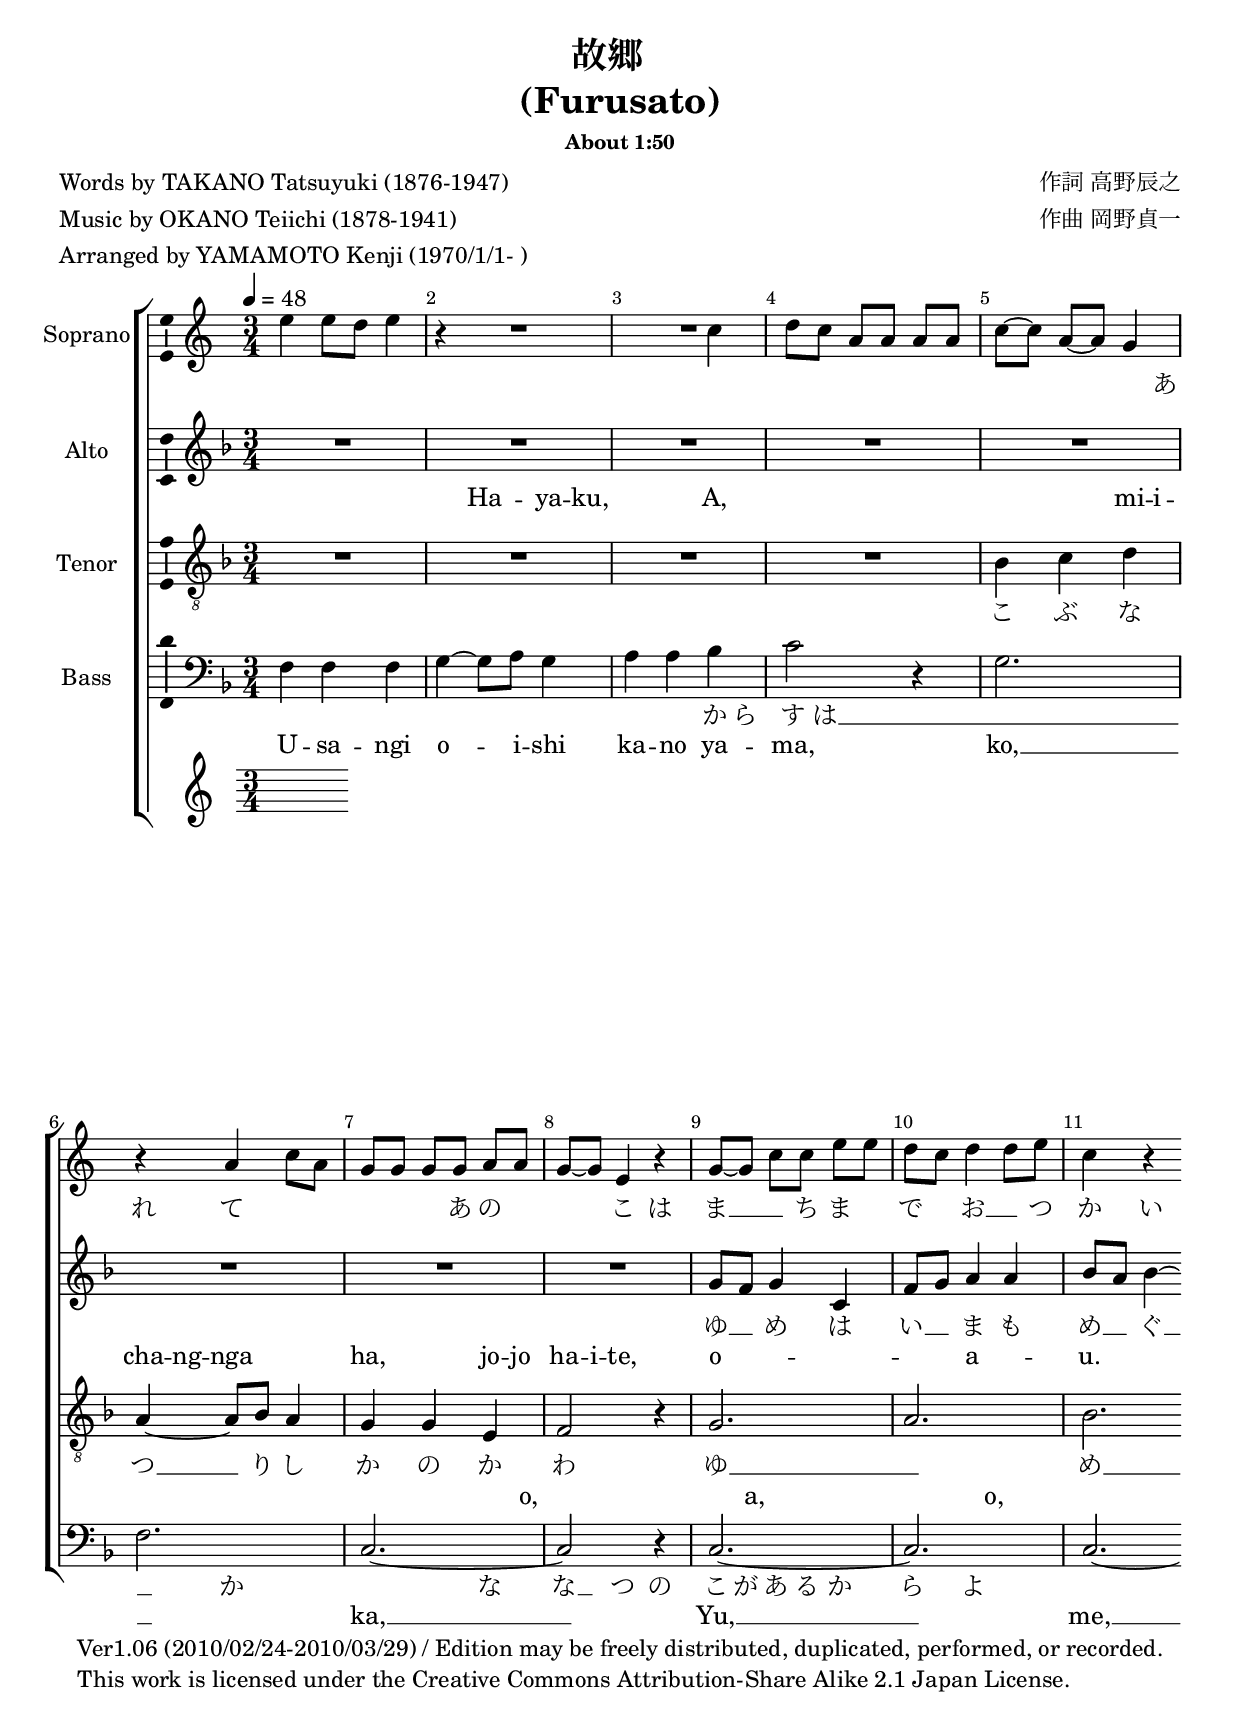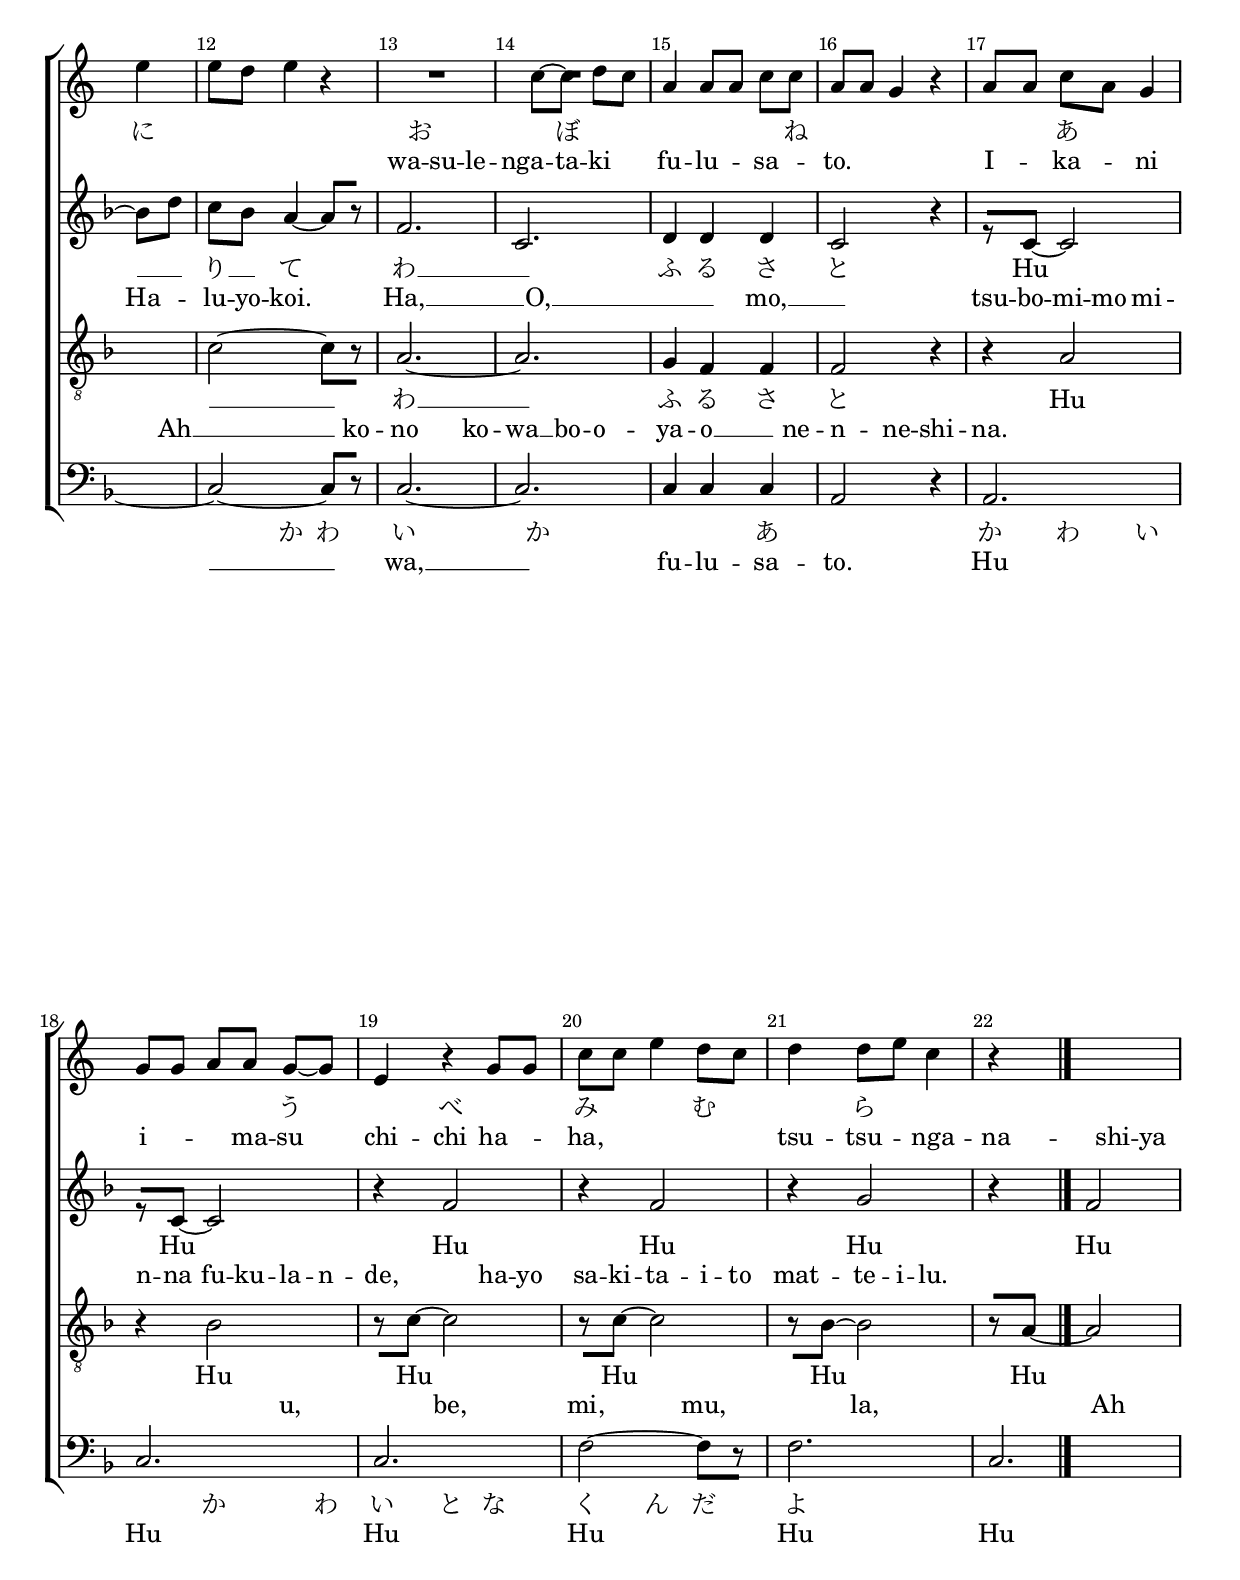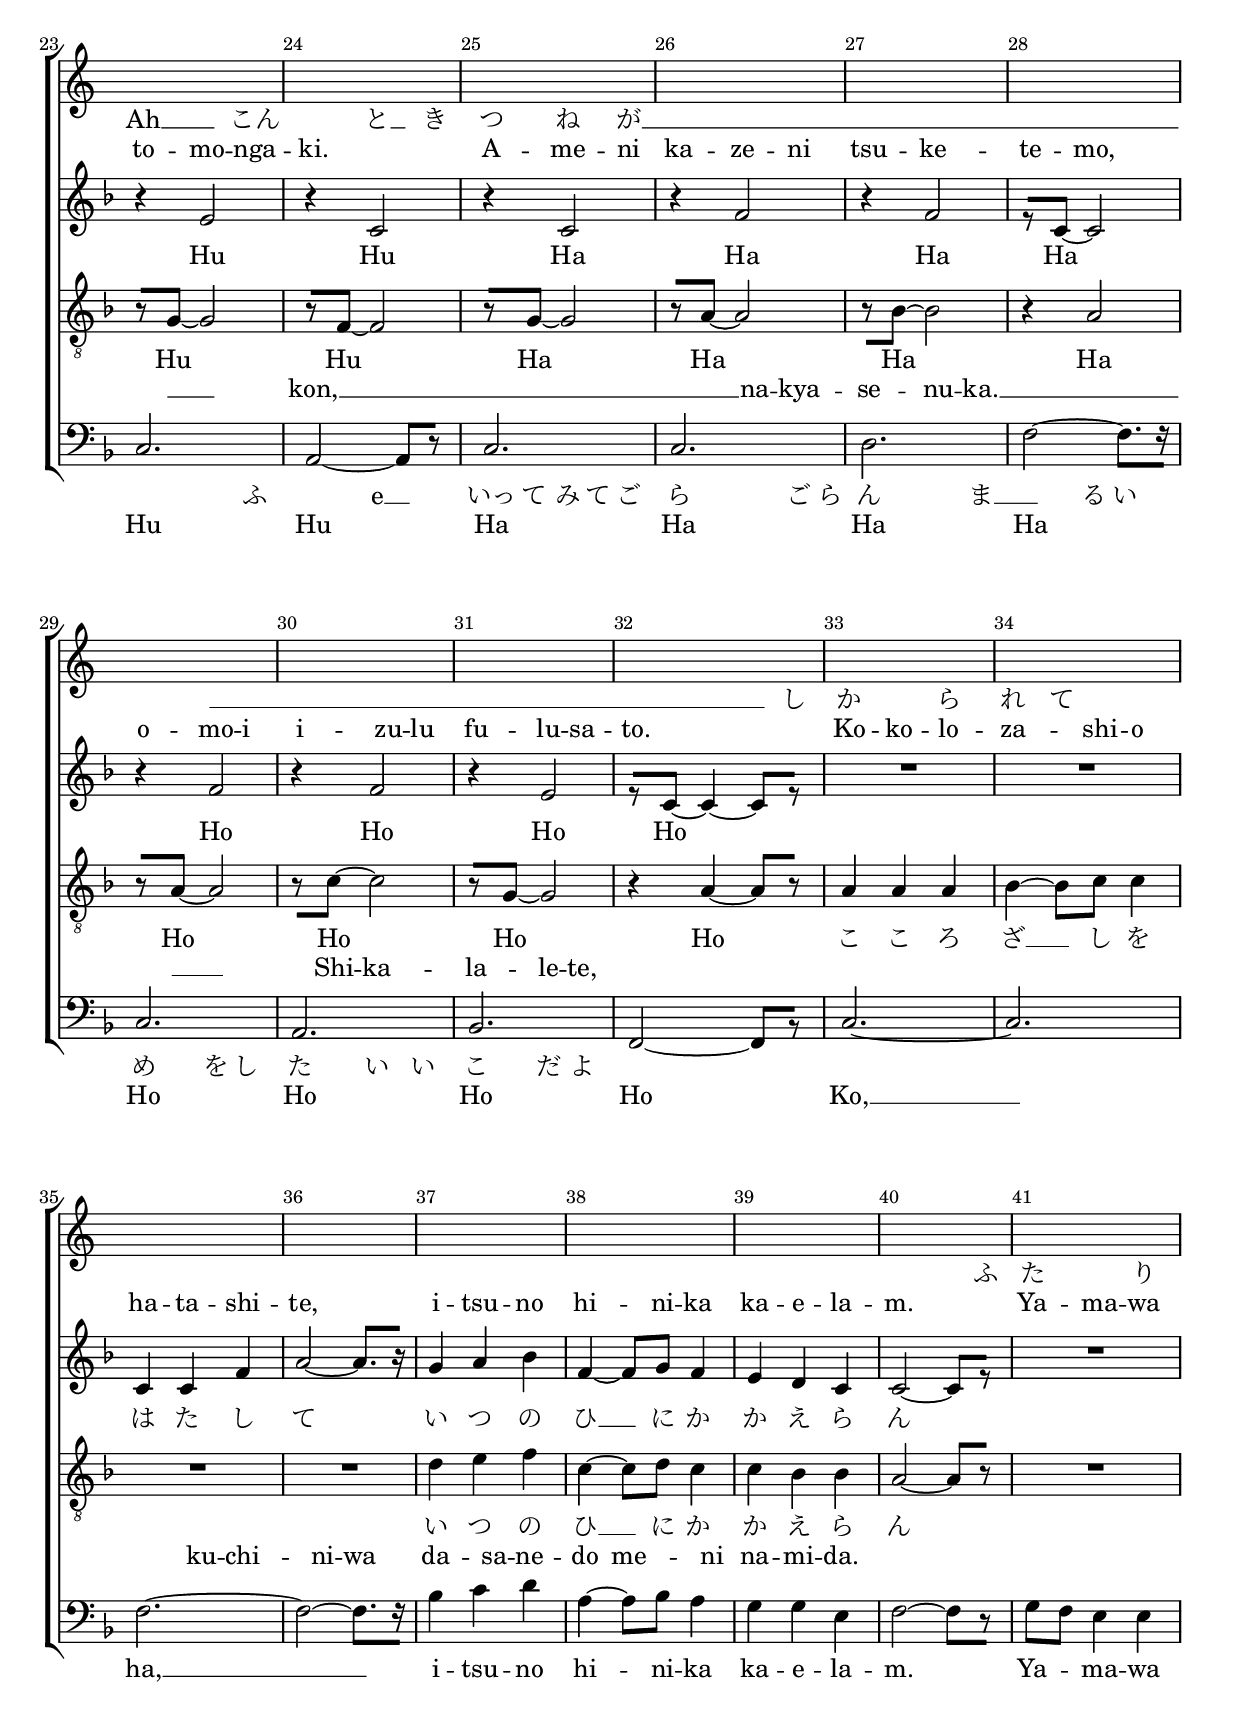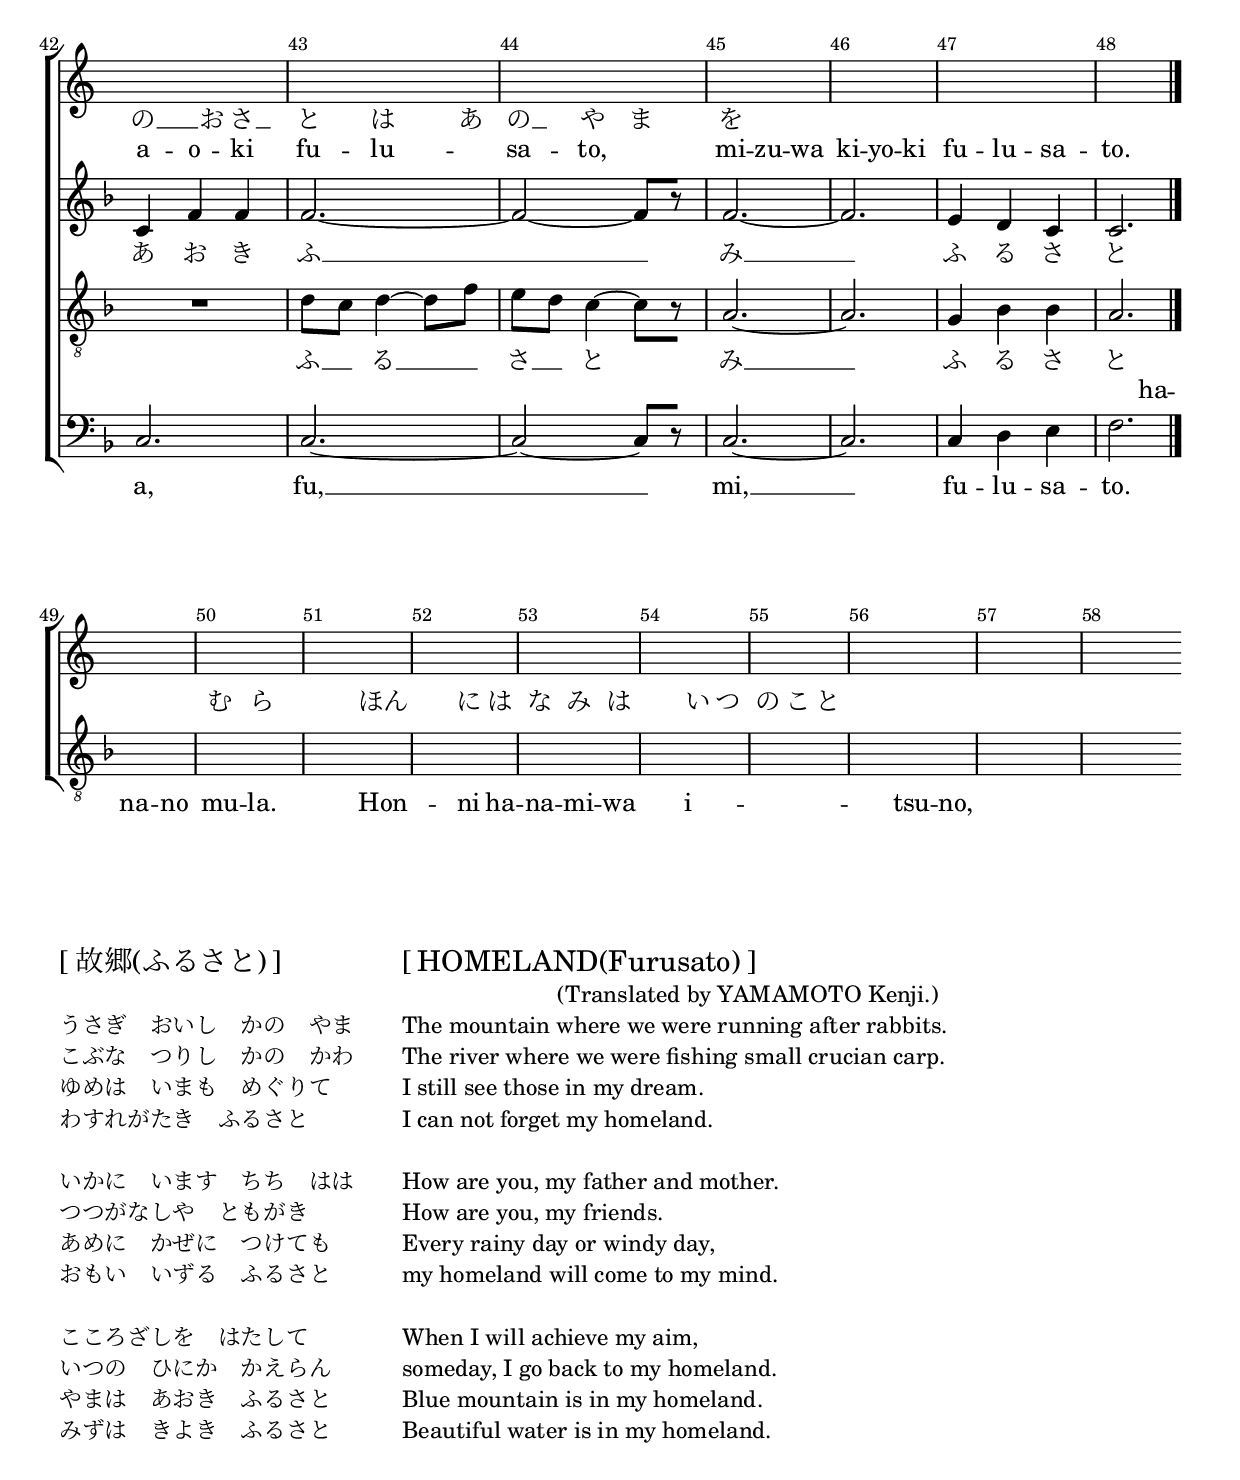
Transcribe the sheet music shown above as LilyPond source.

% **********************************************************************
% furusato.ly :
%  Copyright (C) 2010 YAMAMOTO Kenji
%  This work is licensed under 
%  the Creative Commons Attribution-Share Alike 2.1 Japan License. 
%  To view a copy of this license, 
%  visit http://creativecommons.org/licenses/by-sa/2.1/jp/
%  or send a letter to Creative Commons, 171 Second Street,
%  Suite 300, San Francisco, California, 94105, USA.
% **********************************************************************

\version "2.12.3"

\include "common.ly"

% **********************************************************************
% sopranoMusic.ly :
%  Copyright (C) 2010 YAMAMOTO Kenji
%  This work is licensed under 
%  the Creative Commons Attribution-Share Alike 2.1 Japan License. 
%  To view a copy of this license, 
%  visit http://creativecommons.org/licenses/by-sa/2.1/jp/
%  or send a letter to Creative Commons, 171 Second Street,
%  Suite 300, San Francisco, California, 94105, USA.
% **********************************************************************

sopranoMusic =
{
  \set Staff.instrumentName = "Soprano"

  \clef treble

  \key c \major

  % --------------------------------------------------
  % Initial Setting
  % --------------------------------------------------
%  \set Staff.midiInstrument = "acoustic grand"
  \set Staff.midiInstrument = "violin"

  \override Staff.TimeSignature #'style = #'()

  \time 2/4

  % --------------------------------------------------
  % 1-1
  % --------------------------------------------------
  \relative c''
  {
    e4 e8 [ d ] | e4 r4 | R1*2/4 | R1*2/4 |
  }

  % --------------------------------------------------
  % 1-2
  % --------------------------------------------------
  \relative c''
  {
    c4 d8 [ c ] | a8 [ a ] a8 [ a ] | c8~ [ c ] a8~ [ a ] | g4 r4 |
  }

  % --------------------------------------------------
  % 1-3
  % --------------------------------------------------
  \relative c''
  {
    a4 c8 [ a ] | g8 [ g ] g8 [ g ] | a8 [ a ] g8~ [ g ] | e4 r4 |
  }

  % --------------------------------------------------
  % 1-4
  % --------------------------------------------------
  \relative c''
  {
    g8~ [ g ] c8 [ c ] | e8 [ e ] d8 [ c ] | d4 d8 [ e ] | c4 r4 |
  }

  \break

  % --------------------------------------------------
  % 2-1
  % --------------------------------------------------
  \relative c''
  {
    e4 e8 [ d ] | e4 r4 | R1*2/4 | R1*2/4 |
  }

  % --------------------------------------------------
  % 2-2
  % --------------------------------------------------
  \relative c''
  {
    c8~ [ c ] d8 [ c ] | a4 a8 [ a ] | c8 [ c ] a8 [ a ] | g4 r4 |
  }

  % --------------------------------------------------
  % 2-3
  % --------------------------------------------------
  \relative c''
  {
    a8 [ a ] c8 [ a ] | g4 g8 [ g ] | a8 [ a ] g8~ [ g ] | e4 r4 |
  }

  % --------------------------------------------------
  % 2-4
  % --------------------------------------------------
  \relative c''
  {
    g8 [ g ] c8 [ c ] | e4 d8 [ c ] | d4 d8 [ e ] | c4 r4 |
  }

  \bar "|."
}



% **********************************************************************
% sopranoLyrics.ly :
%  Copyright (C) 2010 YAMAMOTO Kenji
%  This work is licensed under 
%  the Creative Commons Attribution-Share Alike 2.1 Japan License. 
%  To view a copy of this license, 
%  visit http://creativecommons.org/licenses/by-sa/2.1/jp/
%  or send a letter to Creative Commons, 171 Second Street,
%  Suite 300, San Francisco, California, 94105, USA.
% **********************************************************************

sopranoLyrics = \lyricmode 
{
  % --------------------------------------------------
  % 1-1
  % --------------------------------------------------
  \skip4 \skip4 \skip4 \skip4 | \skip4 \skip4 \skip4 \skip4 | \skip4 \skip4 \skip4 \skip4 | \skip4 \skip4 \skip8*2/3 \skip8*2/3 あ8*2/3 れ8*2/3 __ \skip8*2/3 \skip8*2/3 | て4 \skip4 \skip4 \skip8 あ8 |

  % --------------------------------------------------
  % 1-2
  % --------------------------------------------------
  の4 \skip4 こ4 は4 | ま4 __ \skip8 ち8 ま4 で4 | お4 __ \skip8 つ8 か4 い8 __ \skip8 | に4 \skip4 \skip4 \skip4 |

  % --------------------------------------------------
  % 1-3
  % --------------------------------------------------
  \skip8 お8 \skip4 \skip4 \skip4 | \skip8 ぼ8 \skip4 \skip4 \skip4 | \skip8 ね8 \skip4 \skip4 \skip4 | \skip4 あ4 \skip4 \skip4 |

  % --------------------------------------------------
  % 1-4
  % --------------------------------------------------
  \skip4 う16 \skip8. \skip4 べ16 \skip8. | \skip4 み16 \skip8. \skip4 む16 \skip8. | \skip4 ら16 \skip8. \skip4 \skip4 | \skip4 \skip4 Ah4 __ \skip4 |

  % --------------------------------------------------
  % 1-5
  % --------------------------------------------------
  こん4 \skip4 と4 __ \skip8 き8 | つ8 __ \skip8 ね4 が8 __ \skip8 \skip4 | \skip4 \skip4 \skip4 \skip4 | \skip4 \skip4 \skip4 \skip4 | \skip4 \skip4 \skip4 \skip4 |

  % --------------------------------------------------
  % 2-1
  % --------------------------------------------------
  \skip4 \skip4 \skip4 \skip4 | \skip4 \skip4 \skip4 \skip8 し8 | か4 \skip4 ら4 れ8*2/3 __ \skip8*2/3 \skip8*2/3 | て4 \skip4 \skip4 \skip4 |

  % --------------------------------------------------
  % 2-2
  % --------------------------------------------------
  \skip4 \skip4 \skip4 \skip4 | \skip4 \skip4 \skip4 \skip4 | \skip4 \skip4 \skip4 \skip4 | \skip4 \skip4 \skip4 \skip8 ふ8 |

  % --------------------------------------------------
  % 2-3
  % --------------------------------------------------
  た4 \skip4 り4 の4 __ | \skip8 お8 さ8 __ \skip8 と4 は4 __ | \skip8 あ8 の8 __ \skip8 や4 ま4 | を4 \skip4 \skip4 \skip4 |

  % --------------------------------------------------
  % 2-4
  % --------------------------------------------------
  \skip4 \skip4 \skip4 \skip4 | \skip4 \skip4 \skip4 \skip4 | \skip4 \skip4 \skip4 む8 __ \skip8 | ら4 \skip4 \skip4 \skip4 |

  % --------------------------------------------------
  % 2-5
  % --------------------------------------------------
  ほん4 \skip4 に4 __  \skip8 は8 | な8 __ \skip8 み4 は8 __ \skip8 \skip4 | \skip8 い8 つ8 __ \skip8 の4 \skip8 こ8 | と4 __ \skip4 \skip4 \skip4 | \skip4 \skip4 \skip4 \skip4 |

}



% **********************************************************************
% sopranoLyricsRoman.ly :
%  Copyright (C) 2010 YAMAMOTO Kenji
%  This work is licensed under 
%  the Creative Commons Attribution-Share Alike 2.1 Japan License. 
%  To view a copy of this license, 
%  visit http://creativecommons.org/licenses/by-sa/2.1/jp/
%  or send a letter to Creative Commons, 171 Second Street,
%  Suite 300, San Francisco, California, 94105, USA.
% **********************************************************************

sopranoLyricsRoman = \lyricmode 
{
  % --------------------------------------------------
  % 1-1
  % --------------------------------------------------
  \skip4 \skip4 \skip4 | \skip4 \skip4 \skip4 | \skip4 \skip4 \skip4 | \skip4 \skip4 \skip4 |

  % --------------------------------------------------
  % 1-2
  % --------------------------------------------------
  \skip4 \skip4 \skip4 | \skip4 \skip4 \skip4 | \skip4 \skip4 \skip4 | \skip4 \skip4 \skip4 |

  % --------------------------------------------------
  % 1-3
  % --------------------------------------------------
  \skip4 \skip4 \skip4 | \skip4 \skip4 \skip4 | \skip4 \skip4 \skip4 | \skip4 \skip4 \skip4 |

  % --------------------------------------------------
  % 1-4
  % --------------------------------------------------
  wa4 -- su4 -- le4 -- | nga4 -- \skip8 ta8 -- ki4 | fu4 -- lu4 -- sa4 -- | to.4 \skip4 \skip4 |

  % --------------------------------------------------
  % 2-1
  % --------------------------------------------------
  I4 -- ka4 -- ni4 | i4 -- \skip8 ma8 -- su4 | chi4 -- chi4 ha4 -- | ha,4 \skip4 \skip4 |

  % --------------------------------------------------
  % 2-2
  % --------------------------------------------------
  tsu4 -- tsu4 -- nga4 -- | na4 -- \skip8 shi8 -- ya4 | to4 -- mo4 -- nga4 -- | ki.4 \skip4 \skip4 |

  % --------------------------------------------------
  % 2-3
  % --------------------------------------------------
  A8 -- \skip8 me4 -- ni4 | ka8 -- \skip8 ze4 -- ni4 | tsu8 -- \skip8 ke4 -- \skip4 | te8 -- \skip8 mo,4 \skip4 |

  % --------------------------------------------------
  % 2-4
  % --------------------------------------------------
  o4 -- mo4 -- i4 | i4 -- \skip8 zu8 -- lu4 | fu4 -- lu4 -- sa4 -- | to.4 \skip4 \skip4 |

  % --------------------------------------------------
  % 3-1
  % --------------------------------------------------
  Ko4 -- ko4 -- lo4 -- | za4 -- \skip8 shi8 -- o4 | ha4 -- ta4 -- shi4 -- | te,4 \skip4 \skip4 |

  % --------------------------------------------------
  % 3-2
  % --------------------------------------------------
  i4 -- tsu4 -- no4 | hi4 -- \skip8 ni8 -- ka4 | ka4 -- e4 -- la4 -- | m.4 \skip4 \skip4 |

  % --------------------------------------------------
  % 3-3
  % --------------------------------------------------
  Ya8 -- \skip8 ma4 -- wa4 | a8 -- \skip8 o4 -- ki4 | fu8 -- \skip8 lu4 -- \skip4 | sa8 -- \skip8 to,4 \skip4 |

  % --------------------------------------------------
  % 3-4
  % --------------------------------------------------
  mi4 -- zu4 -- wa4 | ki4 -- \skip8 yo8 -- ki4 | fu4 -- lu4 -- sa4 -- | to.4 \skip4 \skip4 |

}



altoMusic =
{
  \set Staff.instrumentName = "Alto"

  \clef treble

  \key f \major

  % --------------------------------------------------
  % 初期設定
  % --------------------------------------------------
%  \set Staff.midiInstrument = "acoustic grand"
  \set Staff.midiInstrument = "violin"

  \override Staff.TimeSignature #'style = #'()

  \time 3/4

  % --------------------------------------------------
  % 1-1
  % --------------------------------------------------
  \relative c'
  {
    R1*3/4 | R1*3/4 | R1*3/4 | R1*3/4 |
  }

  % --------------------------------------------------
  % 1-2
  % --------------------------------------------------
  \relative c''
  {
    R1*3/4 | R1*3/4 | R1*3/4 | R1*3/4 |
  }

  % --------------------------------------------------
  % 1-3
  % --------------------------------------------------
  \relative c''
  {
    g8 [ f ] g4 c,4 | f8 [ g ] a4 a4 | bes8 [ a ] bes4~ bes8 [ d ] | c8 [ bes ] a4~ a8 [ r ] |
  }

  % --------------------------------------------------
  % 1-4
  % --------------------------------------------------
  \relative c'
  {
    f2. | c2. | d4 d4 d4 | c2 r4 |
  }

  % --------------------------------------------------
  % 2-1
  % --------------------------------------------------
  \relative c'
  {
    r8 [ c8~ ] c2 | r8 [ c8~ ] c2 | r4 f2 | r4 f2 |
  }

  % --------------------------------------------------
  % 2-2
  % --------------------------------------------------
  \relative c''
  {
    r4 g2 | r4 f2 | r4 e2 | r4 c2 |
  }

  % --------------------------------------------------
  % 2-3
  % --------------------------------------------------
  \relative c'
  {
    r4 c2 | r4 f2 | r4 f2 | r8 [ c8~ ] c2 |
  }

  % --------------------------------------------------
  % 2-4
  % --------------------------------------------------
  \relative c'
  {
    r4 f2 | r4 f2 | r4 e2 | r8 [ c8~ ] c4~ c8 [ r ] |
  }

  % --------------------------------------------------
  % 3-1
  % --------------------------------------------------
  \relative c'
  {
    R1*3/4 | R1*3/4 | c4 c4 f4 | a2~ a8. [ r16 ] |
  }

  % --------------------------------------------------
  % 3-2
  % --------------------------------------------------
  \relative c''
  {
    g4 a4 bes4 | f4~ f8 [ g ] f4 | e4 d4 c4 | c2~ c8 [ r8 ] |
  }

  % --------------------------------------------------
  % 3-3
  % --------------------------------------------------
  \relative c'
  {
    R1*3/4 | c4 f4 f4 | f2.~ | f2~ f8 [ r8 ] |
  }

  % --------------------------------------------------
  % 3-4
  % --------------------------------------------------
  \relative c'
  {
    f2.~ | f2. | e4 d4 c4 | c2. |
  }

  \bar "|."
}



% **********************************************************************
% altoLyrics.ly :
%  Copyright (C) 2010 YAMAMOTO Kenji
%  This work is licensed under 
%  the Creative Commons Attribution-Share Alike 2.1 Japan License. 
%  To view a copy of this license, 
%  visit http://creativecommons.org/licenses/by-sa/2.1/jp/
%  or send a letter to Creative Commons, 171 Second Street,
%  Suite 300, San Francisco, California, 94105, USA.
% **********************************************************************

altoLyrics = \lyricmode 
{
  % --------------------------------------------------
  % 1-1
  % --------------------------------------------------
  \skip4 \skip4 \skip4 | \skip4 \skip4 \skip4 | \skip4 \skip4 \skip4 | \skip4 \skip4 \skip4 |

  % --------------------------------------------------
  % 1-2
  % --------------------------------------------------
  \skip4 \skip4 \skip4 | \skip4 \skip4 \skip4 | \skip4 \skip4 \skip4 | \skip4 \skip4 \skip4 |

  % --------------------------------------------------
  % 1-3
  % --------------------------------------------------
  ゆ8 __ \skip8 め4 は4 | い8 __ \skip8 ま4 も4 | め8 __ \skip8 ぐ4 __ \skip4 | り8 __ \skip8 て4 \skip4 |

  % --------------------------------------------------
  % 1-4
  % --------------------------------------------------
  わ4 __ \skip4 \skip4 | \skip4 \skip4 \skip4 | ふ4 る4 さ4 | と4 \skip4 \skip4 |

  % --------------------------------------------------
  % 2-1
  % --------------------------------------------------
  \skip8 Hu8 \skip4 \skip4 | \skip8 Hu8 \skip4 \skip4  | \skip4 Hu4 \skip4 | \skip4 Hu4 \skip4 |

  % --------------------------------------------------
  % 2-2
  % --------------------------------------------------
  \skip4 Hu4 \skip4 | \skip4 Hu4 \skip4 | \skip4 Hu4 \skip4 | \skip4 Hu4 \skip4 |

  % --------------------------------------------------
  % 2-3
  % --------------------------------------------------
  \skip4 Ha4 \skip4 | \skip4 Ha4 \skip4 | \skip4 Ha4 \skip4 | \skip8 Ha8 \skip4 \skip4 |

  % --------------------------------------------------
  % 2-4
  % --------------------------------------------------
  \skip4 Ho4 \skip4 | \skip4 Ho4 \skip4 | \skip4 Ho4 \skip4 | \skip8 Ho8 \skip4 \skip4 |

  % --------------------------------------------------
  % 3-1
  % --------------------------------------------------
  \skip4 \skip4 \skip4 | \skip4 \skip4 \skip4 | は4 た4 し4 | て4 \skip4 \skip4 |

  % --------------------------------------------------
  % 3-2
  % --------------------------------------------------
  い4 つ4 の4 | ひ4 __ \skip8 に8 か4 | か4 え4 ら4 | ん4 \skip4 \skip4 |

  % --------------------------------------------------
  % 3-3
  % --------------------------------------------------
  \skip4 \skip4 \skip4 | あ4 お4 き4 | ふ4 __ \skip4 \skip4 | \skip4 \skip4 \skip4 |

  % --------------------------------------------------
  % 3-4
  % --------------------------------------------------
  み4 __ \skip4 \skip4 | \skip4 \skip4 \skip4 | ふ4 る4 さ4 | と4 \skip4 \skip4 |

}



% **********************************************************************
% altoLyricsRoman.ly :
%  Copyright (C) 2010 YAMAMOTO Kenji
%  This work is licensed under 
%  the Creative Commons Attribution-Share Alike 2.1 Japan License. 
%  To view a copy of this license, 
%  visit http://creativecommons.org/licenses/by-sa/2.1/jp/
%  or send a letter to Creative Commons, 171 Second Street,
%  Suite 300, San Francisco, California, 94105, USA.
% **********************************************************************

altoLyricsRoman = \lyricmode 
{
  % --------------------------------------------------
  % 1-1
  % --------------------------------------------------
  \skip4 \skip4 | \skip4 \skip4 | Ha4 -- ya8 -- ku,8 | \skip4 \skip4 |

  % --------------------------------------------------
  % 1-2
  % --------------------------------------------------
  A,4 __ \skip4 | \skip4 \skip4 | \skip4 \skip4 | mi8 -- i8 -- cha8 -- ng8 -- |

  % --------------------------------------------------
  % 1-3
  % --------------------------------------------------
  nga4 \skip4 | ha,4 \skip4 | jo8 -- jo8 ha8 -- i8 -- | te,4 \skip4 |

  % --------------------------------------------------
  % 1-4
  % --------------------------------------------------
  o4 -- \skip4 | \skip4 \skip4 | a4 -- \skip4 | u.4 \skip4 |

  % --------------------------------------------------
  % 2-1
  % --------------------------------------------------
  Ha4 -- lu8 -- yo8 -- | koi.4 \skip4 | Ha,4 __ \skip4 | \skip4 \skip4 |

  % --------------------------------------------------
  % 2-2
  % --------------------------------------------------
  O,4 __ \skip4 | \skip4 \skip4 | mo,4 __ \skip4 | \skip4 \skip4 |

  % --------------------------------------------------
  % 2-3
  % --------------------------------------------------
  tsu8 -- bo8 -- mi8 -- mo8 | mi4 -- n8 -- na8  | fu8 -- ku8 -- la8 -- n8 -- | de,4 \skip4 |

  % --------------------------------------------------
  % 2-4
  % --------------------------------------------------
  ha8 -- yo8 sa8 -- ki8 -- | ta8 -- \skip8 i8 -- to8 | mat4 -- te8 -- i8 -- | lu.4 \skip4 |

}



tenorMusic =
{
  \set Staff.instrumentName = "Tenor"

  \clef "treble_8" 

  \key f \major

  % --------------------------------------------------
  % 初期設定
  % --------------------------------------------------
%  \set Staff.midiInstrument = "acoustic grand"
  \set Staff.midiInstrument = "violin"

  \override Staff.TimeSignature #'style = #'()

  \time 3/4

  % --------------------------------------------------
  % 1-1
  % --------------------------------------------------
  \relative c
  {
    R1*3/4 | R1*3/4 | R1*3/4 | R1*3/4 |
  }

  % --------------------------------------------------
  % 1-2
  % --------------------------------------------------
  \relative c'
  {
    bes4 c4 d4 | a4~ a8 [ bes ] a4 | g4 g4 e4 | f2 r4 |
  }

  % --------------------------------------------------
  % 1-3
  % --------------------------------------------------
  \relative c'
  {
    g2. | a2. | bes2. | c2~ c8 [ r ] |
  }

  % --------------------------------------------------
  % 1-4
  % --------------------------------------------------
  \relative c'
  {
    a2.~ | a2. | g4 f4 f4 | f2 r4 |
  }

  % --------------------------------------------------
  % 2-1
  % --------------------------------------------------
  \relative c'
  {
    r4 a2 | r4 bes2 | r8 [ c8~ ] c2 | r8 [ c8~ ] c2 |
  }

  % --------------------------------------------------
  % 2-2
  % --------------------------------------------------
  \relative c'
  {
    r8 [ bes8~ ] bes2 | r8 [ a8~ ] a2 | r8 [ g8~ ] g2 | r8 [ f8~ ] f2 |
  }

  % --------------------------------------------------
  % 2-3
  % --------------------------------------------------
  \relative c'
  {
    r8 [ g8~ ] g2 | r8 [ a8~ ] a2 | r8 [ bes8~ ] bes2 | r4 a2 |
  }

  % --------------------------------------------------
  % 2-4
  % --------------------------------------------------
  \relative c'
  {
    r8 [ a8~ ] a2 | r8 [ c8~ ] c2 | r8 [ g8~ ] g2 | r4 a4~ a8 [ r ] |
  }

  % --------------------------------------------------
  % 3-1
  % --------------------------------------------------
  \relative c'
  {
    a4 a4 a4 | bes4~ bes8 [ c ] c4 | R1*3/4 | R1*3/4 |
  }

  % --------------------------------------------------
  % 3-2
  % --------------------------------------------------
  \relative c'
  {
    d4 e4 f4 | c4~ c8 [ d ] c4 | c4 bes4 bes4 | a2~ a8 [ r8 ] |
  }

  % --------------------------------------------------
  % 3-3
  % --------------------------------------------------
  \relative c'
  {
    R1*3/4 | R1*3/4 | d8 [ c ] d4~ d8 [ f ] | e8 [ d ] c4~ c8 [ r8 ] |
  }

  % --------------------------------------------------
  % 3-4
  % --------------------------------------------------
  \relative c'
  {
    a2.~ | a2. | g4 bes4 bes4 | a2. |
  }

  \bar "|."
}



% **********************************************************************
% tenorLyrics.ly :
%  Copyright (C) 2010 YAMAMOTO Kenji
%  This work is licensed under 
%  the Creative Commons Attribution-Share Alike 2.1 Japan License. 
%  To view a copy of this license, 
%  visit http://creativecommons.org/licenses/by-sa/2.1/jp/
%  or send a letter to Creative Commons, 171 Second Street,
%  Suite 300, San Francisco, California, 94105, USA.
% **********************************************************************

tenorLyrics = \lyricmode 
{
  % --------------------------------------------------
  % 1-1
  % --------------------------------------------------
  \skip4 \skip4 \skip4 | \skip4 \skip4 \skip4 | \skip4 \skip4 \skip4 | \skip4 \skip4 \skip4 |

  % --------------------------------------------------
  % 1-2
  % --------------------------------------------------
  こ4 ぶ4 な4 | つ4 __ \skip8 り8 し4 | か4 の4 か4 | わ4 \skip4 \skip4 |

  % --------------------------------------------------
  % 1-3
  % --------------------------------------------------
  ゆ4 __ \skip4 \skip4 | \skip4 \skip4 \skip4 | め4 __ \skip4 \skip4 | \skip4 \skip4 \skip4 |

  % --------------------------------------------------
  % 1-4
  % --------------------------------------------------
  わ4 __ \skip4 \skip4 | \skip4 \skip4 \skip4 | ふ4 る4 さ4 | と4 \skip4 \skip4 |

  % --------------------------------------------------
  % 2-1
  % --------------------------------------------------
  \skip4 Hu4 \skip4 | \skip4 Hu4 \skip4 | \skip8 Hu8 \skip4 \skip4 | \skip8 Hu8 \skip4 \skip4  |

  % --------------------------------------------------
  % 2-2
  % --------------------------------------------------
  \skip8 Hu8 \skip4 \skip4 | \skip8 Hu8 \skip4 \skip4 | \skip8 Hu8 \skip4 \skip4 | \skip8 Hu8 \skip4 \skip4 |

  % --------------------------------------------------
  % 2-3
  % --------------------------------------------------
  \skip8 Ha8 \skip4 \skip4 | \skip8 Ha8 \skip4 \skip4 | \skip8 Ha8 \skip4 \skip4 | \skip4 Ha4 \skip4 |

  % --------------------------------------------------
  % 2-4
  % --------------------------------------------------
  \skip8 Ho8 \skip4 \skip4 | \skip8 Ho8 \skip4 \skip4 | \skip8 Ho8 \skip4 \skip4 | \skip4 Ho4 \skip4 |

  % --------------------------------------------------
  % 3-1
  % --------------------------------------------------
  こ4 こ4 ろ4 | ざ4 __ \skip8 し8 を4 | \skip4 \skip4 \skip4 | \skip4 \skip4 \skip4 |

  % --------------------------------------------------
  % 3-2
  % --------------------------------------------------
  い4 つ4 の4 | ひ4 __ \skip8 に8 か4 | か4 え4 ら4 | ん4 \skip4 \skip4 |

  % --------------------------------------------------
  % 3-3
  % --------------------------------------------------
  \skip4 \skip4 \skip4 | \skip4 \skip4 \skip4 | ふ8 __ \skip8 る4 __ \skip4 | さ8 __ \skip8 と4 \skip4 |

  % --------------------------------------------------
  % 3-4
  % --------------------------------------------------
  み4 __ \skip4 \skip4 | \skip4 \skip4 \skip4 | ふ4 る4 さ4 | と4 \skip4 \skip4 |

}



% **********************************************************************
% tenorLyricsRoman.ly :
%  Copyright (C) 2010 YAMAMOTO Kenji
%  This work is licensed under 
%  the Creative Commons Attribution-Share Alike 2.1 Japan License. 
%  To view a copy of this license, 
%  visit http://creativecommons.org/licenses/by-sa/2.1/jp/
%  or send a letter to Creative Commons, 171 Second Street,
%  Suite 300, San Francisco, California, 94105, USA.
% **********************************************************************

tenorLyricsRoman = \lyricmode 
{
  % --------------------------------------------------
  % 1-1
  % --------------------------------------------------
  \skip4 \skip4 \skip4 \skip4 | \skip4 \skip4 \skip4 \skip4 | \skip4 \skip4 \skip4 \skip4 | \skip4 \skip4 \skip4 \skip4 | \skip4 \skip4 \skip4 \skip4 |

  % --------------------------------------------------
  % 1-2
  % --------------------------------------------------
  \skip8. o,16 \skip4 \skip4 \skip4 | \skip8. a,16 \skip4 \skip4 \skip4 | \skip8. o,16 \skip4 \skip4 \skip4 | \skip8 Ah8 __ \skip4 \skip4 \skip8 ko8 -- |

  % --------------------------------------------------
  % 1-3
  % --------------------------------------------------
  no4 \skip4 ko4 -- wa4 __ | \skip8 bo8 -- o8 -- \skip8 ya4 -- o4 __ | \skip8 ne8 -- n8 -- \skip8 ne4 -- shi4 -- | na.4 \skip4 \skip4 \skip4 |

  % --------------------------------------------------
  % 1-4
  % --------------------------------------------------
  \skip4 u,16 \skip8. \skip4 be,16 \skip8. | \skip4 mi,16 \skip8. \skip4 mu,16 \skip8. | \skip4 la,16 \skip8. \skip4 \skip4 | \skip8*2/3 Ah8*2/3 __ \skip8*2/3 \skip4 \skip4 \skip4 |

  % --------------------------------------------------
  % 1-5
  % --------------------------------------------------
  \skip4 kon,4 __ \skip4 \skip4 | \skip4 \skip4 \skip4 \skip4 | \skip8 na8 -- kya8 -- \skip8 se4 -- \skip8 nu8 -- | ka.4 __ \skip4 \skip4 \skip4 | \skip4 \skip4 \skip4 \skip8 Shi8 -- |

  % --------------------------------------------------
  % 2-1
  % --------------------------------------------------
  ka4 -- \skip4 la4 -- le4 -- | te,4 \skip4 \skip4 \skip4 | \skip4 \skip4 \skip4 \skip4 | \skip4 \skip4 \skip4 \skip8 ku8 -- |

  % --------------------------------------------------
  % 2-2
  % --------------------------------------------------
  chi4 -- \skip4 ni4 -- wa4 | da4 -- \skip8 sa8 -- ne4 -- do4 | me4 -- \skip8 ni8 na4 -- mi8 -- \skip8 | da.4 \skip4 \skip4 \skip4 |

  % --------------------------------------------------
  % 2-3
  % --------------------------------------------------
  \skip4 \skip4 \skip4 \skip4 | \skip4 \skip4 \skip4 \skip4 | \skip4 \skip4 \skip4 \skip4 | \skip4 \skip4 \skip4 \skip4 |

  % --------------------------------------------------
  % 2-4
  % --------------------------------------------------
  \skip4 \skip4 \skip4 \skip4 | \skip4 \skip4 \skip4 ha4 -- | na4 -- \skip4 no4 mu4 -- | la.4 \skip4 \skip4 \skip4 |

  % --------------------------------------------------
  % 2-5
  % --------------------------------------------------
  Hon4 -- \skip4 ni4 __  \skip8 ha8 -- | na4 -- mi4 -- wa8 __ \skip8 \skip4 | i4 -- \skip4 \skip4 \skip4 | \skip4 \skip4 tsu4 -- no,4 __ | \skip4 \skip4 \skip4 \skip4 |

}



bassMusic =
{
  \set Staff.instrumentName = "Bass"

  \clef bass

  \key f \major

  % --------------------------------------------------
  % 初期設定
  % --------------------------------------------------
%  \set Staff.midiInstrument = "acoustic grand"
  \set Staff.midiInstrument = "violin"

  \override Staff.TimeSignature #'style = #'()

  \time 3/4

  % --------------------------------------------------
  % 1-1
  % --------------------------------------------------
  \relative c
  {
    f4 f4 f4 | g4~ g8 [ a ] g4 | a4 a4 bes4 | c2 r4 |
  }

  % --------------------------------------------------
  % 1-2
  % --------------------------------------------------
  \relative c'
  {
    g2. | f2. | c2.~ | c2 r4 |
  }

  % --------------------------------------------------
  % 1-3
  % --------------------------------------------------
  \relative c
  {
    c2.~ | c2. | c2.~ | c2~ c8 [ r ] |
  }

  % --------------------------------------------------
  % 1-4
  % --------------------------------------------------
  \relative c
  {
    c2.~ | c2. | c4 c4 c4 | a2 r4 |
  }

  % --------------------------------------------------
  % 2-1
  % --------------------------------------------------
  \relative c
  {
    a2. | c2. | c2. | f2~ f8 [ r ] |
  }

  % --------------------------------------------------
  % 2-2
  % --------------------------------------------------
  \relative c
  {
    f2. | c2. | c2. | a2~ a8 [ r ] |
  }

  % --------------------------------------------------
  % 2-3
  % --------------------------------------------------
  \relative c
  {
    c2. | c2. | d2. | f2~ f8. [ r16 ] |
  }

  % --------------------------------------------------
  % 2-4
  % --------------------------------------------------
  \relative c
  {
    c2. | a2. | bes2. | f2~ f8 [ r ] |
  }

  % --------------------------------------------------
  % 3-1
  % --------------------------------------------------
  \relative c
  {
    c2.~ | c2. | f2.~ | f2~ f8. [ r16 ] |
  }

  % --------------------------------------------------
  % 3-2
  % --------------------------------------------------
  \relative c'
  {
    bes4 c4 d4 | a4~ a8 [ bes ] a4 | g4 g4 e4 | f2~ f8 [ r ] |
  }

  % --------------------------------------------------
  % 3-3
  % --------------------------------------------------
  \relative c'
  {
    g8 [ f ] e4 e4 | c2. | c2.~ | c2~ c8 [ r8 ] |
  }

  % --------------------------------------------------
  % 3-4
  % --------------------------------------------------
  \relative c
  {
    c2.~ | c2. | c4 d4 e4 | f2. |
  }

  \bar "|."
}



% **********************************************************************
% bassLyrics.ly :
%  Copyright (C) 2010 YAMAMOTO Kenji
%  This work is licensed under 
%  the Creative Commons Attribution-Share Alike 2.1 Japan License. 
%  To view a copy of this license, 
%  visit http://creativecommons.org/licenses/by-sa/2.1/jp/
%  or send a letter to Creative Commons, 171 Second Street,
%  Suite 300, San Francisco, California, 94105, USA.
% **********************************************************************

bassLyrics = \lyricmode 
{
  % --------------------------------------------------
  % 1-1
  % --------------------------------------------------
  \skip4 \skip4 \skip4 \skip4 | \skip4 \skip4 \skip4 \skip4 | か8 ら8 す8 は8 __ \skip4 \skip4 | \skip4 \skip4 \skip4 \skip4 |

  % --------------------------------------------------
  % 1-2
  % --------------------------------------------------
  か4 \skip4 \skip4 \skip4 | な4 な8 __ \skip8 つ4 の4 | こ8 が8 あ8 る8 か4 ら4 | よ4 \skip4 \skip4 \skip4 |

  % --------------------------------------------------
  % 2-1
  % --------------------------------------------------
  \skip4 \skip4 か4 わ4 | い4 \skip4 \skip4 \skip4 | か4 \skip4 \skip4 \skip4 | あ4 \skip4 \skip4 \skip4 |

  % --------------------------------------------------
  % 2-2
  % --------------------------------------------------
  か4 わ4 い4 \skip4 | か4 __  \skip8 わ8 い4 と4 | な4 く4 ん4 だ4 | よ4 \skip4 \skip4 \skip4 |

  % --------------------------------------------------
  % 3-1
  % --------------------------------------------------
  \skip4 \skip4 \skip4 \skip4 | ふ4 \skip4 e4 __ \skip4 | いっ8 て8 み8 て8 ご4 ら4 | \skip4 ご8 ら8 ん4 \skip4 |

  % --------------------------------------------------
  % 3-2
  % --------------------------------------------------
  ま4 __ \skip4 る4 い4 | め4 を4 し4 た4 | い4 い4 こ4 だ4 | よ4 \skip4 \skip4 \skip4 |

}



% **********************************************************************
% bassLyricsRoman.ly :
%  Copyright (C) 2010 YAMAMOTO Kenji
%  This work is licensed under 
%  the Creative Commons Attribution-Share Alike 2.1 Japan License. 
%  To view a copy of this license, 
%  visit http://creativecommons.org/licenses/by-sa/2.1/jp/
%  or send a letter to Creative Commons, 171 Second Street,
%  Suite 300, San Francisco, California, 94105, USA.
% **********************************************************************

bassLyricsRoman = \lyricmode 
{
  % --------------------------------------------------
  % 1-1
  % --------------------------------------------------
  U4 -- sa4 -- ngi4 | o4 -- \skip8 i8 -- shi4 | ka4 -- no4 ya4 -- | ma,4 \skip4 \skip4 |

  % --------------------------------------------------
  % 1-2
  % --------------------------------------------------
  ko,4 __ \skip4 \skip4 | \skip4 \skip4 \skip4 | ka,4 __ \skip4 \skip4 | \skip4 \skip4 \skip4 |

  % --------------------------------------------------
  % 1-3
  % --------------------------------------------------
  Yu,4 __ \skip4 \skip4 | \skip4 \skip4 \skip4 | me,4 __ \skip4 \skip4 | \skip4 \skip4 \skip4 |

  % --------------------------------------------------
  % 1-4
  % --------------------------------------------------
  wa,4 __ \skip4 \skip4 | \skip4 \skip4 \skip4 | fu4 -- lu4 -- sa4 -- | to.4 \skip4 \skip4 |

  % --------------------------------------------------
  % 2-1
  % --------------------------------------------------
  Hu4 \skip4 \skip4 | Hu4 \skip4 \skip4 | Hu4 \skip4 \skip4 | Hu4 \skip4 \skip4  |

  % --------------------------------------------------
  % 2-2
  % --------------------------------------------------
  Hu4 \skip4 \skip4 | Hu4 \skip4 \skip4 | Hu4 \skip4 \skip4 | Hu4 \skip4 \skip4  |

  % --------------------------------------------------
  % 2-3
  % --------------------------------------------------
  Ha4 \skip4 \skip4 | Ha4 \skip4 \skip4 | Ha4 \skip4 \skip4 | Ha4 \skip4 \skip4  |

  % --------------------------------------------------
  % 2-4
  % --------------------------------------------------
  Ho4 \skip4 \skip4 | Ho4 \skip4 \skip4 | Ho4 \skip4 \skip4 | Ho4 \skip4 \skip4  |

  % --------------------------------------------------
  % 3-1
  % --------------------------------------------------
  Ko,4 __ \skip4 \skip4  | \skip4 \skip4 \skip4 | ha,4 __ \skip4 \skip4  | \skip4 \skip4 \skip4 |

  % --------------------------------------------------
  % 3-2
  % --------------------------------------------------
  i4 -- tsu4 -- no4 | hi4 -- \skip8 ni8 -- ka4 | ka4 -- e4 -- la4 -- | m.4 \skip4 \skip4 |

  % --------------------------------------------------
  % 3-3
  % --------------------------------------------------
  Ya8 -- \skip8 ma4 -- wa4 | a,4 \skip4 \skip4  | fu,4 __ \skip4 \skip4 | \skip4 \skip4 \skip4 |

  % --------------------------------------------------
  % 3-4
  % --------------------------------------------------
  mi,4 __ \skip4 \skip4 | \skip4 \skip4 \skip4 | fu4 -- lu4 -- sa4 -- | to.4 \skip4 \skip4 |

}



wholeLyrics = 
\markup
{
  % --------------------------------------------------
  % 歌詞
  % --------------------------------------------------
  \column
  {
    \line \huge
    { 
      [ 故郷(ふるさと) ]
    }

    %insert blank line
    \hspace #0.1

    \line
    { 
      うさぎ　おいし　かの　やま
    }

    \line
    { 
      こぶな　つりし　かの　かわ
    }

    \line
    { 
      ゆめは　いまも　めぐりて
    }

    \line
    { 
      わすれがたき　ふるさと
    }

    %insert blank line
    \hspace #0.1

    \line
    { 
      いかに　います　ちち　はは
    }

    \line
    { 
      つつがなしや　ともがき
    }

    \line
    { 
      あめに　かぜに　つけても
    }

    \line
    { 
      おもい　いずる　ふるさと
    }

    %insert blank line
    \hspace #0.1

    \line
    { 
      こころざしを　はたして
    }

    \line
    { 
      いつの　ひにか　かえらん
    }

    \line
    { 
      やまは　あおき　ふるさと
    }

    \line
    { 
      みずは　きよき　ふるさと
    }

  }

  % --------------------------------------------------
  % 歌詞と翻訳の間のスペース指定
  % --------------------------------------------------
  \hspace #4.0

  % --------------------------------------------------
  % 翻訳（英語）
  % --------------------------------------------------
  \column
  {
    \line \huge
    { 
      [ HOMELAND(Furusato) ]
    }

    \line
    { 
      \hspace #15.0
      (Translated by YAMAMOTO Kenji.)
    }

    \line
    { 
      The mountain where we were running after rabbits.
    }

    \line
    { 
      The river where we were fishing small crucian carp.
    }

    \line
    { 
      I still see those in my dream.
    }

    \line
    { 
      I can not forget my homeland.
    }

    %insert blank line
    \hspace #0.1

    \line
    { 
      How are you, my father and mother.
    }

    \line
    { 
      How are you, my friends.
    }

    \line
    { 
      Every rainy day or windy day,
    }

    \line
    { 
      my homeland will come to my mind.
    }

    %insert blank line
    \hspace #0.1

    \line
    { 
      When I will achieve my aim,
    }

    \line
    { 
      someday, I go back to my homeland.
    }

    \line
    { 
      Blue mountain is in my homeland.
    }

    \line
    { 
      Beautiful water is in my homeland.
    }

  }

}




\paper
{
  print-page-number = false
  bottom-margin = 1\cm
}

\header 
{
  title =
    \markup
    { 
      \column
      {
        \line
        {
          %move right
          \hspace #5.0

          故郷
        }

        \line
        {
          (Furusato)
        }

      }
    }

  subsubtitle =
    \markup
    { 
      \lower #3.0
      \column
      {
        \line
        {
          About 1:50
        }

      }
    }
  
  poet =
    \markup
    { 
      \column
      {
        %insert blank line
        \hspace #0.1

        \line
        {
          Words by TAKANO Tatsuyuki (1876-1947)
        }

        \line
        {
          Music by OKANO Teiichi (1878-1941)
        }

        \line
        {
          Arranged by YAMAMOTO Kenji (1970/1/1- )
        }
      }
    }

  composer =
    \markup
    { 
      \column
      {
        %insert blank line
        \hspace #0.1

        \line
        {
          作詞 高野辰之
        }

        \line
        {
          作曲 岡野貞一
        }
      }
    }

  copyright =
    \markup
    {
      \column
      {
        \line
        {
          Ver1.06 (2010/02/24-2010/03/29) / Edition may be freely distributed, duplicated, performed, or recorded.
        }

        \line
        {
          This work is licensed under the Creative Commons Attribution-Share Alike 2.1 Japan License.
        }
      }
    }

}

\score
{
  \new ChoirStaff
  <<

    \commonScoreSetting

    \new Staff
    <<

      \new Voice = "soprano" 
      {
        \sopranoMusic
      }

      \new Lyrics
      {
        \set associatedVoice = #"soprano"

        \sopranoLyrics
      }

      \new Lyrics
      {
        \set associatedVoice = #"soprano"

        \sopranoLyricsRoman
      }

    >>

    \new Staff
    <<

      \new Voice = "alto" 
      {
        \altoMusic
      }

      \new Lyrics
      {
        \set associatedVoice = #"alto"

        \altoLyrics
      }

      \new Lyrics
      {
        \set associatedVoice = #"alto"

        \altoLyricsRoman
      }

    >>

    \new Staff
    <<

      \new Voice = "tenor" 
      {
        \tenorMusic
      }

      \new Lyrics
      {
        \set associatedVoice = #"tenor"

        \tenorLyrics
      }

      \new Lyrics
      {
        \set associatedVoice = #"tenor"

        \tenorLyricsRoman
      }

    >>

    \new Staff
    <<

      \new Voice = "bass" 
      {
        \bassMusic
      }

      \new Lyrics
      {
        \set associatedVoice = #"bass"

        \bassLyrics
      }

      \new Lyrics
      {
        \set associatedVoice = #"bass"

        \bassLyricsRoman
      }

    >>

  >>

  \layout
  {
    \context 
    {
      \Lyrics
      \consists "Bar_engraver"
      \consists "Separating_line_group_engraver"
      \override BarLine #'transparent = ##t
    }

    \context 
    {
      \Voice
      \consists "Ambitus_engraver"
    }
  }

  \midi
  {
  }

}

\wholeLyrics

